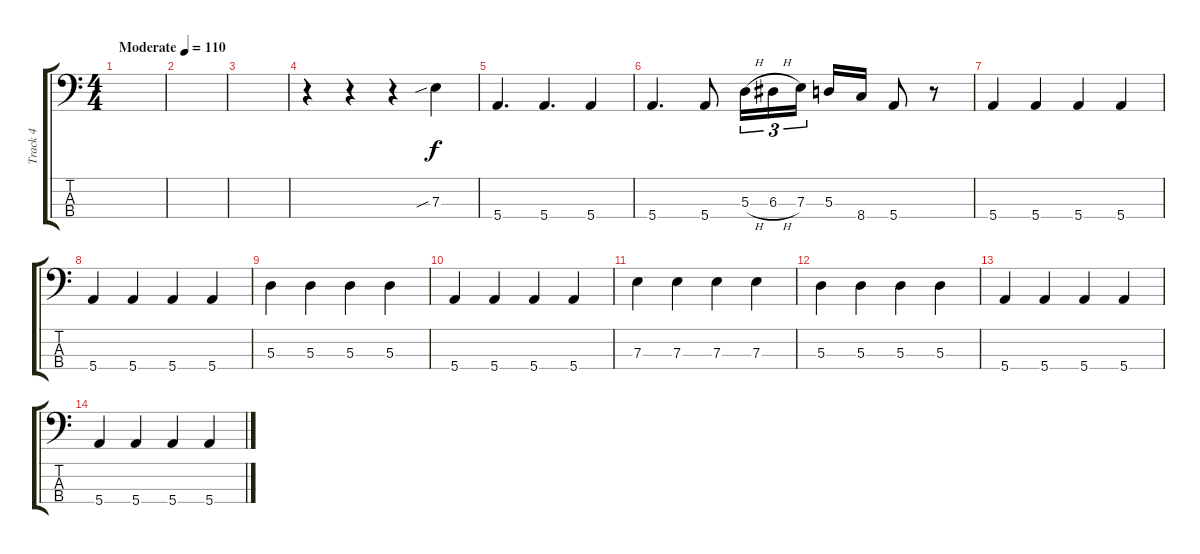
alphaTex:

\track ("Track 4" "Track 4") {instrument electricbassfinger bank 23}
\staff {score tabs}
\tuning (G2 D2 A1 E1) {hide}
\ts (4 4)
\tempo (110 "Moderate")
\clef f4
\ks c
|
|
|
r.4 r.4 r.4 7.3{sib}.4 |
5.4.4{d dy f} 5.4.4{d} 5.4.4 |
5.4.4{d} 5.4.8 5.3{h}.16{tu (3 2)} 6.3{h}.16{tu (3 2)} 7.3.16{tu (3 2) beam splitsecondary} 5.3.16 8.4.16 5.4.8 r.8 |
5.4.4 5.4.4 5.4.4 5.4.4 |
5.4.4 5.4.4 5.4.4 5.4.4 |
5.3.4 5.3.4 5.3.4 5.3.4 |
5.4.4 5.4.4 5.4.4 5.4.4 |
7.3.4 7.3.4 7.3.4 7.3.4 |
5.3.4 5.3.4 5.3.4 5.3.4 |
5.4.4 5.4.4 5.4.4 5.4.4 |
5.4.4 5.4.4 5.4.4 5.4.4
